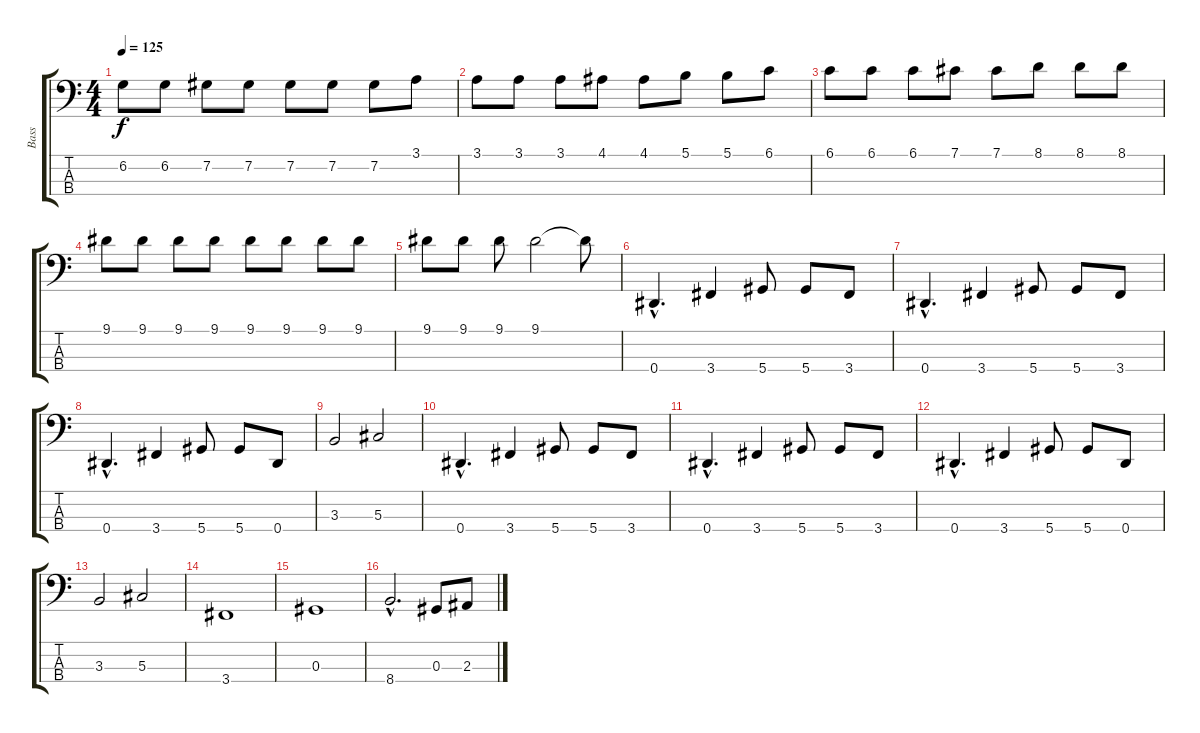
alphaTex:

\track ("Bass" "Bass") {instrument electricbasspick}
\staff {score tabs}
\tuning (Gb2 Db2 Ab1 Eb1) {hide}
\ts (4 4)
\tempo 125
\clef f4
\ks c
6.2.8{dy f} 6.2.8 7.2.8 7.2.8 7.2.8 7.2.8 7.2.8 3.1.8 |
3.1.8 3.1.8 3.1.8 4.1.8 4.1.8 5.1.8 5.1.8 6.1.8 |
6.1.8 6.1.8 6.1.8 7.1.8 7.1.8 8.1.8 8.1.8 8.1.8 |
9.1.8 9.1.8 9.1.8 9.1.8 9.1.8 9.1.8 9.1.8 9.1.8 |
9.1.8 9.1.8 9.1.8 9.1.2 9.1{t}.8 |
0.4{hac}.4{d} 3.4.4 5.4.8 5.4.8 3.4.8 |
0.4{hac}.4{d} 3.4.4 5.4.8 5.4.8 3.4.8 |
0.4{hac}.4{d} 3.4.4 5.4.8 5.4.8 0.4.8 |
3.3.2 5.3.2 |
0.4{hac}.4{d} 3.4.4 5.4.8 5.4.8 3.4.8 |
0.4{hac}.4{d} 3.4.4 5.4.8 5.4.8 3.4.8 |
0.4{hac}.4{d} 3.4.4 5.4.8 5.4.8 0.4.8 |
3.3.2 5.3.2 |
3.4.1 |
0.3.1 |
8.4{hac}.2{d} 0.3.8 2.3.8
